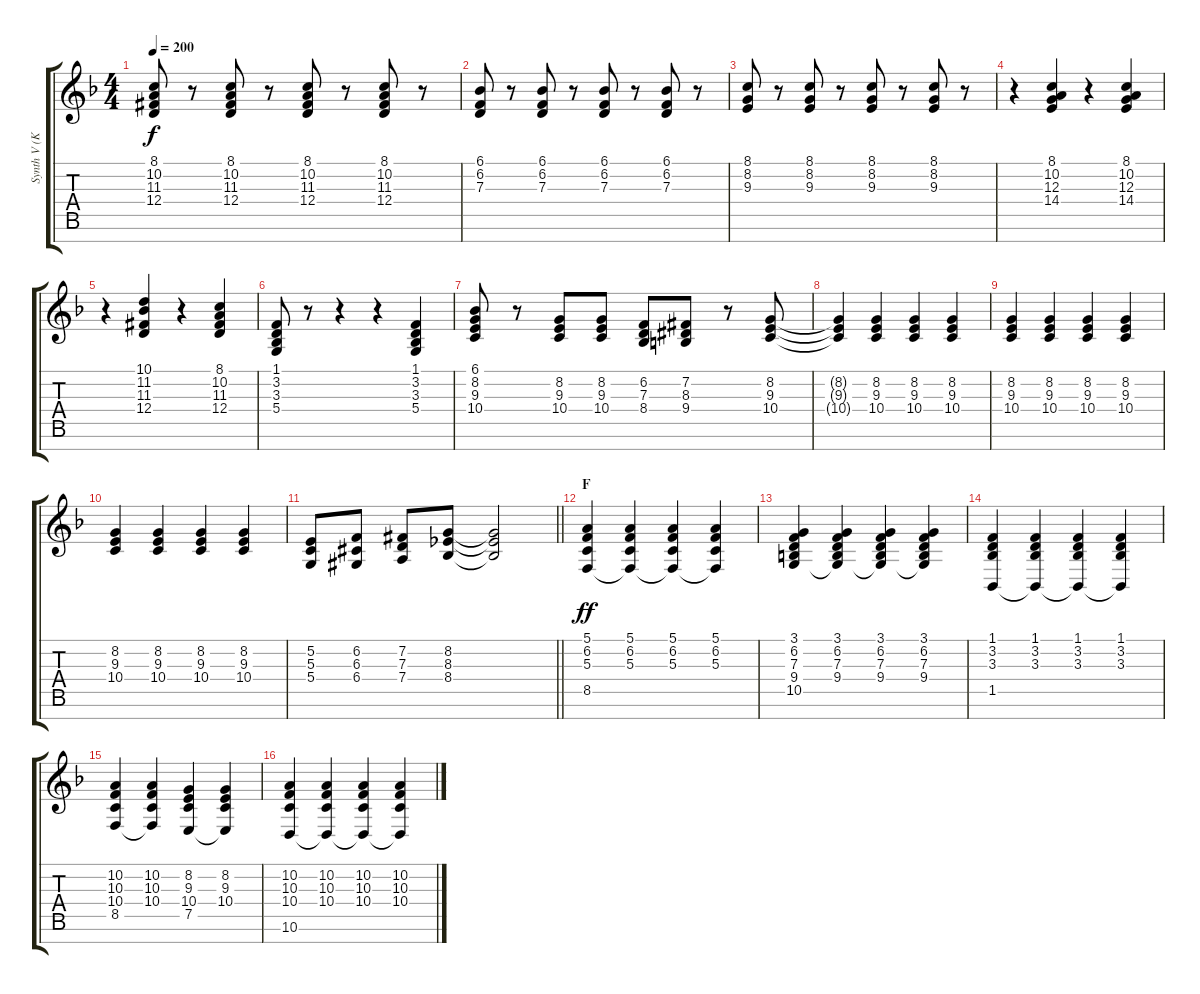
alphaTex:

\track ("Synth V (Kotobuki Tsumugi)" "Synth V (K") {instrument electricgrandpiano}
\staff {score tabs}
\tuning (E4 B3 G3 D3 A2 E2 B1) {hide}
\ts (4 4)
\tempo 200
\clef g2
\ks f
(8.1 10.2 11.3{acc #} 12.4).8{dy f} r.8 (8.1 10.2 11.3{acc #} 12.4).8 r.8 (8.1 10.2 11.3{acc #} 12.4).8 r.8 (8.1 10.2 11.3{acc #} 12.4).8 r.8 |
(6.1 6.2 7.3).8 r.8 (6.1 6.2 7.3).8 r.8 (6.1 6.2 7.3).8 r.8 (6.1 6.2 7.3).8 r.8 |
(8.1 8.2 9.3).8 r.8 (8.1 8.2 9.3).8 r.8 (8.1 8.2 9.3).8 r.8 (8.1 8.2 9.3).8 r.8 |
r.4 (8.1 10.2 12.3 14.4).4 r.4 (8.1 10.2 12.3 14.4).4 |
r.4 (10.1 11.2 11.3{acc #} 12.4).4 r.4 (8.1 10.2 11.3{acc #} 12.4).4 |
(1.1 3.2 3.3 5.4).8 r.8 r.4 r.4 (1.1 3.2 3.3 5.4).4 |
(6.1 8.2 9.3 10.4).8 r.8 (8.2 9.3 10.4).8 (8.2 9.3 10.4).8 (6.2 7.3 8.4).8 (7.2{acc #} 8.3{acc #} 9.4).8 r.8 (8.2 9.3 10.4).8 |
(8.2{t} 9.3{t} 10.4{t}).4 (8.2 9.3 10.4).4 (8.2 9.3 10.4).4 (8.2 9.3 10.4).4 |
(8.2 9.3 10.4).4 (8.2 9.3 10.4).4 (8.2 9.3 10.4).4 (8.2 9.3 10.4).4 |
(8.2 9.3 10.4).4 (8.2 9.3 10.4).4 (8.2 9.3 10.4).4 (8.2 9.3 10.4).4 |
\barLineRight lightlight
(5.2 5.3 5.4).8 (6.2 6.3{acc #} 6.4{acc #}).8 (7.2{acc #} 7.3 7.4).8 (8.2 8.3 8.4).8 (8.2{t} 8.3{t} 8.4{t}).2 |
\section ("" "F")
(5.1 6.2 5.3 8.5).4{dy ff} (5.1 6.2 5.3 8.5{t}).4 (5.1 6.2 5.3 8.5{t}).4 (5.1 6.2 5.3 8.5{t}).4 |
(3.1 6.2 7.3 9.4 10.5).4 (3.1 6.2 7.3 9.4 10.5{t}).4 (3.1 6.2 7.3 9.4 10.5{t}).4 (3.1 6.2 7.3 9.4 10.5{t}).4 |
(1.1 3.2 3.3 1.5).4 (1.1 3.2 3.3 1.5{t}).4 (1.1 3.2 3.3 1.5{t}).4 (1.1 3.2 3.3 1.5{t}).4 |
(10.2 10.3 10.4 8.5).4 (10.2 10.3 10.4 8.5{t}).4 (8.2 9.3 10.4 7.5).4 (8.2 9.3 10.4 7.5{t}).4 |
(10.2 10.3 10.4 10.6).4 (10.2 10.3 10.4 10.6{t}).4 (10.2 10.3 10.4 10.6{t}).4 (10.2 10.3 10.4 10.6{t}).4
